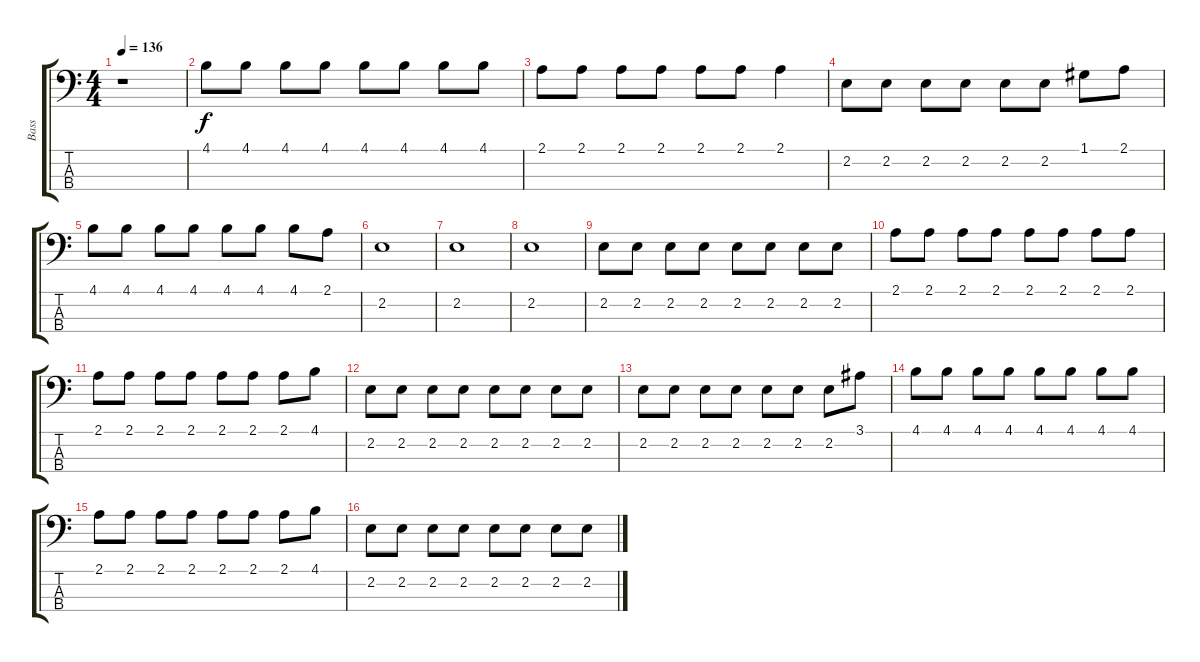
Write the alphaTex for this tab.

\track ("Bass" "Bass") {instrument electricbassfinger}
\staff {score tabs}
\tuning (G2 D2 A1 E1) {hide}
\ts (4 4)
\tempo 136
\clef f4
\ks c
r.1{dy f instrument electricbassfinger} |
4.1.8 4.1.8 4.1.8 4.1.8 4.1.8 4.1.8 4.1.8 4.1.8 |
2.1.8 2.1.8 2.1.8 2.1.8 2.1.8 2.1.8 2.1.4 |
2.2.8 2.2.8 2.2.8 2.2.8 2.2.8 2.2.8 1.1.8 2.1.8 |
4.1.8 4.1.8 4.1.8 4.1.8 4.1.8 4.1.8 4.1.8 2.1.8 |
2.2.1 |
2.2.1 |
2.2.1 |
2.2.8 2.2.8 2.2.8 2.2.8 2.2.8 2.2.8 2.2.8 2.2.8 |
2.1.8 2.1.8 2.1.8 2.1.8 2.1.8 2.1.8 2.1.8 2.1.8 |
2.1.8 2.1.8 2.1.8 2.1.8 2.1.8 2.1.8 2.1.8 4.1.8 |
2.2.8 2.2.8 2.2.8 2.2.8 2.2.8 2.2.8 2.2.8 2.2.8 |
2.2.8 2.2.8 2.2.8 2.2.8 2.2.8 2.2.8 2.2.8 3.1.8 |
4.1.8 4.1.8 4.1.8 4.1.8 4.1.8 4.1.8 4.1.8 4.1.8 |
2.1.8 2.1.8 2.1.8 2.1.8 2.1.8 2.1.8 2.1.8 4.1.8 |
2.2.8 2.2.8 2.2.8 2.2.8 2.2.8 2.2.8 2.2.8 2.2.8
